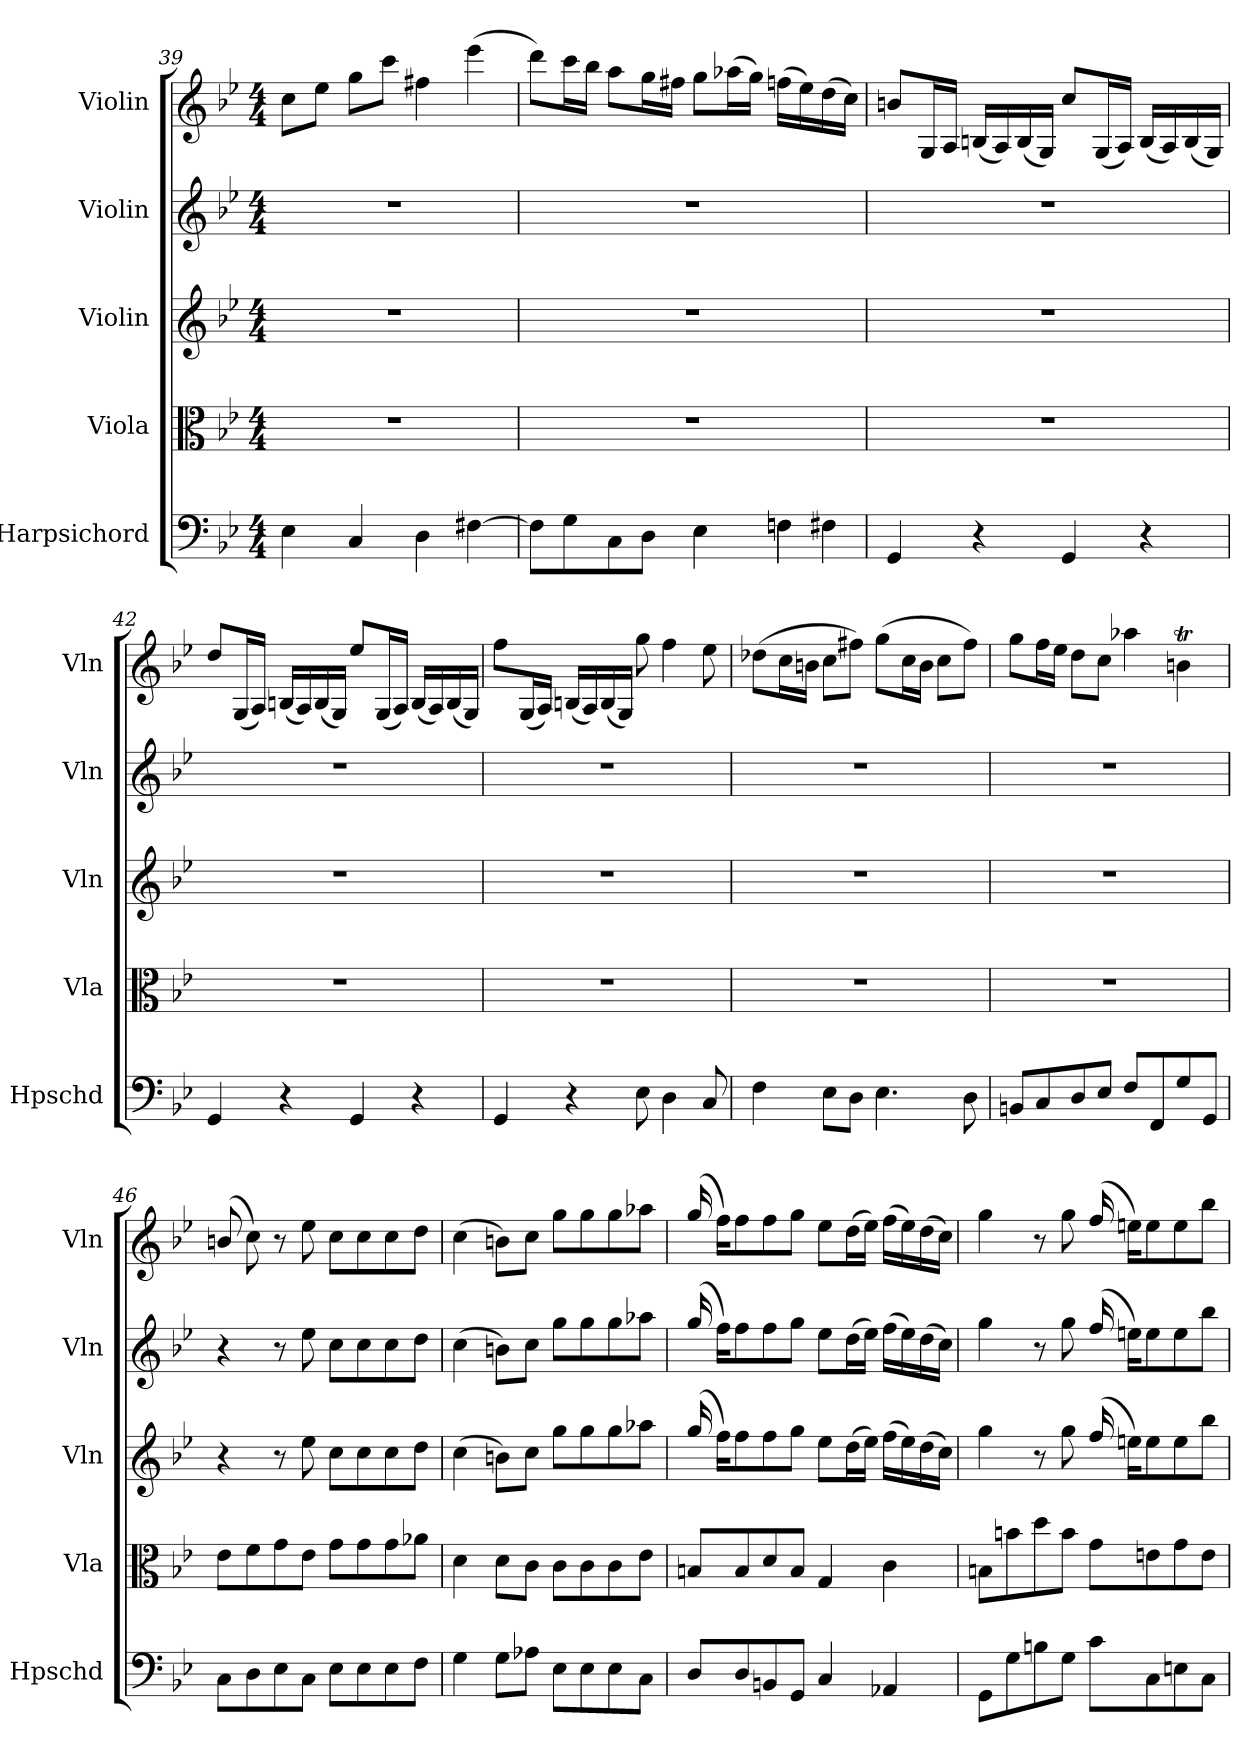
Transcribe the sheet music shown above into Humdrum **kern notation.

**kern	**kern	**kern	**kern	**kern
*part5	*part4	*part3	*part2	*part1
*staff5	*staff4	*staff3	*staff2	*staff1
*I"Harpsichord	*I"Viola	*I"Violin	*I"Violin	*I"Violin
*I'Hpschd	*I'Vla	*I'Vln	*I'Vln	*I'Vln
*clefF4	*clefC3	*clefG2	*clefG2	*clefG2
*k[b-e-]	*k[b-e-]	*k[b-e-]	*k[b-e-]	*k[b-e-]
*g:	*g:	*g:	*g:	*g:
*M4/4	*M4/4	*M4/4	*M4/4	*M4/4
=39	=39	=39	=39	=39
4E-\	1r	1r	1r	8cc\L
.	.	.	.	8ee-\J
4C/	.	.	.	8gg\L
.	.	.	.	8ccc\J
4D\	.	.	.	4ff#X\
[4F#X\	.	.	.	(4eee-\
=40	=40	=40	=40	=40
*^	*	*	*	*
*	*^	*	*	*	*
8F#\L]	2.ryy	2.ryy	1r	1r	1r	8ddd\L)
8G\	.	.	.	.	.	16ccc\L
.	.	.	.	.	.	16bb-\JJ
8C\	.	.	.	.	.	8aa\L
8D\J	.	.	.	.	.	16gg\L
.	.	.	.	.	.	16ff#X\JJ
4E-\	.	.	.	.	.	8gg\L
.	.	.	.	.	.	(16aa-X\L
.	.	.	.	.	.	16gg\JJ)
4Fn\	4Fn\	4F#X\	.	.	.	(16ffn\LL
.	.	.	.	.	.	16ee-\)
.	.	.	.	.	.	(16dd\
.	.	.	.	.	.	16cc\JJ)
*v	*v	*v	*	*	*	*
=41	=41	=41	=41	=41
4GG/	1r	1r	1r	8bn/L
.	.	.	.	16G/L
.	.	.	.	16A/JJ
4r	.	.	.	(16Bn/LL
.	.	.	.	16A/)
.	.	.	.	(16B/
.	.	.	.	16G/JJ)
4GG/	.	.	.	8cc/L
.	.	.	.	(16G/L
.	.	.	.	16A/JJ)
4r	.	.	.	(16B/LL
.	.	.	.	16A/)
.	.	.	.	(16B/
.	.	.	.	16G/JJ)
=42	=42	=42	=42	=42
4GG/	1r	1r	1r	8dd\L
.	.	.	.	(16G/L
.	.	.	.	16A/JJ)
4r	.	.	.	(16Bn/LL
.	.	.	.	16A/)
.	.	.	.	(16B/
.	.	.	.	16G/JJ)
4GG/	.	.	.	8ee-\L
.	.	.	.	(16G/L
.	.	.	.	16A/JJ)
4r	.	.	.	(16B/LL
.	.	.	.	16A/)
.	.	.	.	(16B/
.	.	.	.	16G/JJ)
=43	=43	=43	=43	=43
4GG/	1r	1r	1r	8ff\L
.	.	.	.	(16G/L
.	.	.	.	16A/JJ)
4r	.	.	.	(16Bn/LL
.	.	.	.	16A/)
.	.	.	.	(16B/
.	.	.	.	16G/JJ)
8E-\	.	.	.	8gg\
4D\	.	.	.	4ff\
8C/	.	.	.	8ee-\
=44	=44	=44	=44	=44
4F\	1r	1r	1r	(8dd-X\L
.	.	.	.	16cc\L
.	.	.	.	16bn\JJ
8E-\L	.	.	.	8cc\L
8D\J	.	.	.	8ff#X\J)
4.E-\	.	.	.	(8gg\L
.	.	.	.	16cc\L
.	.	.	.	16b\JJ
.	.	.	.	8cc\L
8D\	.	.	.	8ff#\J)
=45	=45	=45	=45	=45
8BBn/L	1r	1r	1r	8gg\L
8C/	.	.	.	16ff\L
.	.	.	.	16ee-\JJ
8D/	.	.	.	8dd\L
8E-/J	.	.	.	8cc\J
8F/L	.	.	.	4aa-X\
8FF/	.	.	.	.
8G/	.	.	.	4bnt\
8GG/J	.	.	.	.
=46	=46	=46	=46	=46
8C\L	8e-\L	4r	4r	(8bn/
8D\	8f\	.	.	8cc\)
8E-\	8g\	8r	8r	8r
8C\J	8e-\J	8ee-\	8ee-\	8ee-\
8E-\L	8g\L	8cc\L	8cc\L	8cc\L
8E-\	8g\	8cc\	8cc\	8cc\
8E-\	8g\	8cc\	8cc\	8cc\
8F\J	8a-X\J	8dd\J	8dd\J	8dd\J
=47	=47	=47	=47	=47
4G\	4d\	(4cc\	(4cc\	(4cc\
8G\L	8d\L	8bn\L)	8bn\L)	8bn\L)
8A-X\J	8c\J	8cc\J	8cc\J	8cc\J
8E-\L	8c\L	8gg\L	8gg\L	8gg\L
8E-\	8c\	8gg\	8gg\	8gg\
8E-\	8c\	8gg\	8gg\	8gg\
8C\J	8e-\J	8aa-X\J	8aa-X\J	8aa-X\J
=48	=48	=48	=48	=48
8D/L	8Bn/L	(16gg/	(16gg/	(16gg/
.	.	16ff\KL)	16ff\KL)	16ff\KL)
8D/	8B/	8ff\	8ff\	8ff\
8BBn/	8d/	8ff\	8ff\	8ff\
8GG/J	8B/J	8gg\J	8gg\J	8gg\J
4C/	4G/	8ee-\L	8ee-\L	8ee-\L
.	.	(16dd\L	(16dd\L	(16dd\L
.	.	16ee-\JJ)	16ee-\JJ)	16ee-\JJ)
4AA-X/	4c\	(16ff\LL	(16ff\LL	(16ff\LL
.	.	16ee-\)	16ee-\)	16ee-\)
.	.	(16dd\	(16dd\	(16dd\
.	.	16cc\JJ)	16cc\JJ)	16cc\JJ)
=49	=49	=49	=49	=49
8GG\L	8Bn\L	4gg\	4gg\	4gg\
8G\	8bn\	.	.	.
8Bn\	8dd\	8r	8r	8r
8G\J	8b\J	8gg\	8gg\	8gg\
8c\L	8g\L	(16ff/	(16ff/	(16ff/
.	.	16een\KL)	16een\KL)	16een\KL)
8C\	8en\	8ee\	8ee\	8ee\
8En\	8g\	8ee\	8ee\	8ee\
8C\J	8e\J	8bb-\J	8bb-\J	8bb-\J
=	=	=	=	=
*-	*-	*-	*-	*-
